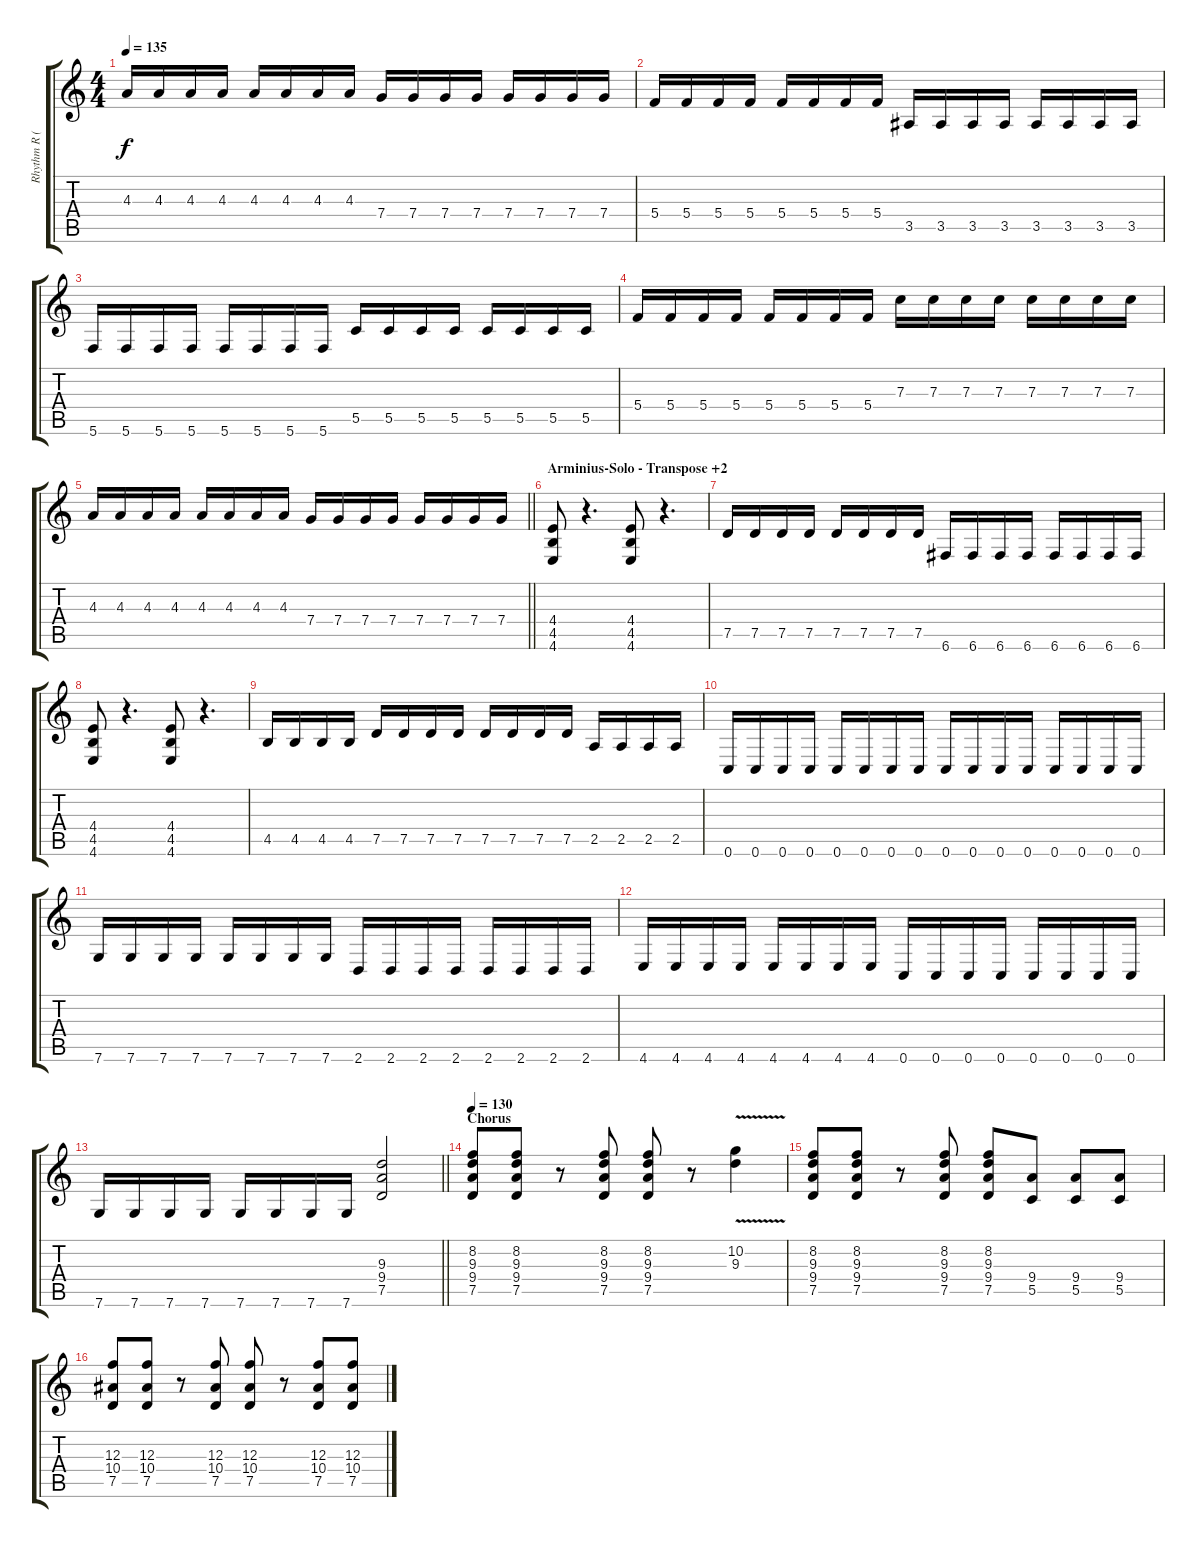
\track ("Rhythm R (Lorenzo)" "Rhythm R (") {instrument distortionguitar}
\staff {score tabs}
\tuning (D4 A3 F3 C3 G2 C2) {hide}
\ts (4 4)
\tempo 135
\clef g2
\ks aminor
4.3.16{dy f} 4.3.16 4.3.16 4.3.16 4.3.16 4.3.16 4.3.16 4.3.16 7.4.16 7.4.16 7.4.16 7.4.16 7.4.16 7.4.16 7.4.16 7.4.16 |
5.4.16 5.4.16 5.4.16 5.4.16 5.4.16 5.4.16 5.4.16 5.4.16 3.5.16 3.5.16 3.5.16 3.5.16 3.5.16 3.5.16 3.5.16 3.5.16 |
5.6.16 5.6.16 5.6.16 5.6.16 5.6.16 5.6.16 5.6.16 5.6.16 5.5.16 5.5.16 5.5.16 5.5.16 5.5.16 5.5.16 5.5.16 5.5.16 |
5.4.16 5.4.16 5.4.16 5.4.16 5.4.16 5.4.16 5.4.16 5.4.16 7.3.16 7.3.16 7.3.16 7.3.16 7.3.16 7.3.16 7.3.16 7.3.16 |
\barLineRight lightlight
4.3.16 4.3.16 4.3.16 4.3.16 4.3.16 4.3.16 4.3.16 4.3.16 7.4.16 7.4.16 7.4.16 7.4.16 7.4.16 7.4.16 7.4.16 7.4.16 |
\section ("" "Arminius-Solo - Transpose +2")
(4.4 4.5 4.6).8 r.4{d} (4.4 4.5 4.6).8 r.4{d} |
7.5.16 7.5.16 7.5.16 7.5.16 7.5.16 7.5.16 7.5.16 7.5.16 6.6.16 6.6.16 6.6.16 6.6.16 6.6.16 6.6.16 6.6.16 6.6.16 |
(4.4 4.5 4.6).8 r.4{d} (4.4 4.5 4.6).8 r.4{d} |
4.5.16 4.5.16 4.5.16 4.5.16 7.5.16 7.5.16 7.5.16 7.5.16 7.5.16 7.5.16 7.5.16 7.5.16 2.5.16 2.5.16 2.5.16 2.5.16 |
0.6.16 0.6.16 0.6.16 0.6.16 0.6.16 0.6.16 0.6.16 0.6.16 0.6.16 0.6.16 0.6.16 0.6.16 0.6.16 0.6.16 0.6.16 0.6.16 |
7.6.16 7.6.16 7.6.16 7.6.16 7.6.16 7.6.16 7.6.16 7.6.16 2.6.16 2.6.16 2.6.16 2.6.16 2.6.16 2.6.16 2.6.16 2.6.16 |
4.6.16 4.6.16 4.6.16 4.6.16 4.6.16 4.6.16 4.6.16 4.6.16 0.6.16 0.6.16 0.6.16 0.6.16 0.6.16 0.6.16 0.6.16 0.6.16 |
\barLineRight lightlight
7.6.16 7.6.16 7.6.16 7.6.16 7.6.16 7.6.16 7.6.16 7.6.16 (9.3 9.4 7.5).2 |
\section ("" "Chorus")
\tempo 130
(8.2 9.3 9.4 7.5).8 (8.2 9.3 9.4 7.5).8 r.8 (8.2 9.3 9.4 7.5).8 (8.2 9.3 9.4 7.5).8 r.8 (10.2{v} 9.3).4 |
(8.2 9.3 9.4 7.5).8 (8.2 9.3 9.4 7.5).8 r.8 (8.2 9.3 9.4 7.5).8 (8.2 9.3 9.4 7.5).8 (9.4 5.5).8 (9.4 5.5).8 (9.4 5.5).8 |
(12.3 10.4 7.5).8 (12.3 10.4 7.5).8 r.8 (12.3 10.4 7.5).8 (12.3 10.4 7.5).8 r.8 (12.3 10.4 7.5).8 (12.3 10.4 7.5).8
